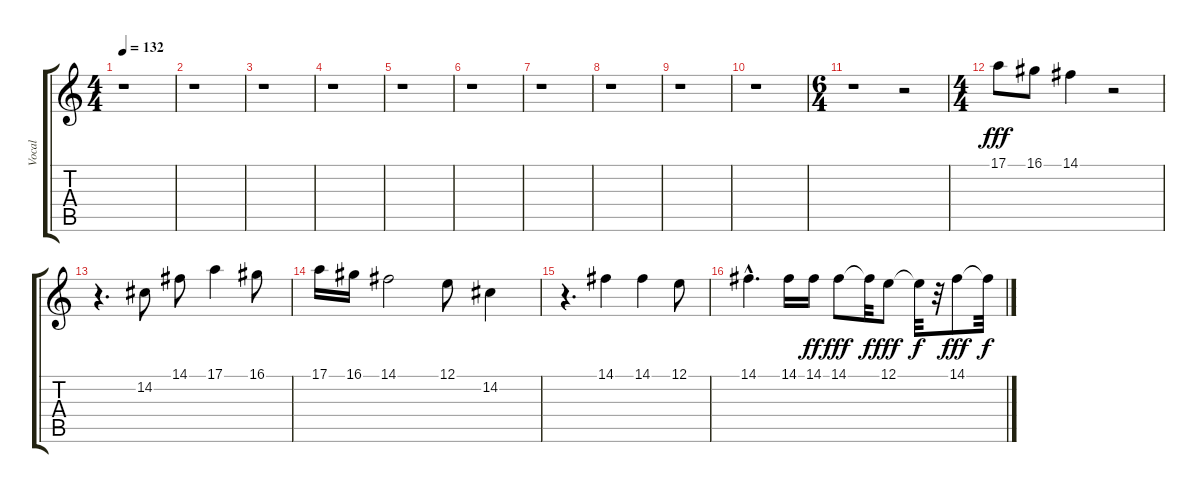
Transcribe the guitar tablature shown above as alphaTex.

\track ("Vocal" "Vocal") {instrument viola}
\staff {score tabs}
\tuning (E4 B3 G3 D3 A2 E2) {hide}
\ts (4 4)
\tempo 132
\clef g2
\ks c
r.1{dy fff instrument viola} |
r.1 |
r.1 |
r.1 |
r.1 |
r.1 |
r.1 |
r.1 |
r.1 |
r.1 |
\ts (6 4)
r.1 r.2 |
\ts (4 4)
17.1.8 16.1.8 14.1.4 r.2 |
r.4{d} 14.2.8 14.1.8 17.1.4 16.1.8 |
17.1.16 16.1.16 14.1.2 12.1.8 14.2.4 |
r.4{d} 14.1.4 14.1.4 12.1.8 |
14.1{hac}.4{d} 14.1.16 14.1.16{dy ff} 14.1.8{dy fff} 14.1{t}.32{dy f} 12.1.8{dy fff} 12.1{t}.32{dy f} r.32 14.1.8{dy fff} 14.1{t}.32{dy f}
